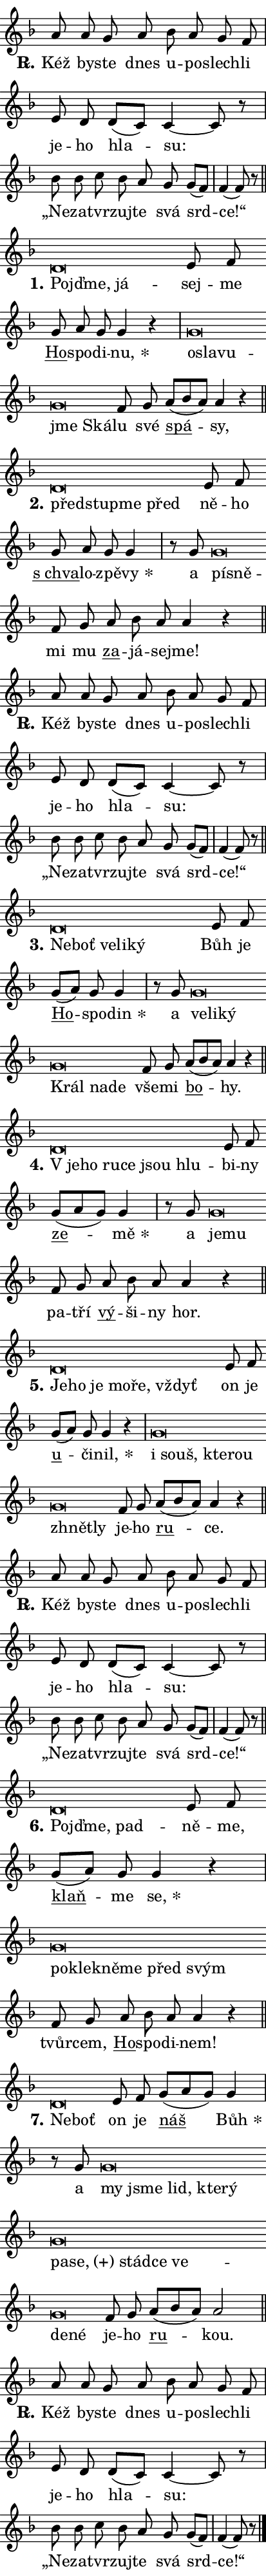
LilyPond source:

\version "2.22.1"
\header { tagline = "" }
\paper {
  indent = 0\cm
  top-margin = 0\cm
  right-margin = 0\cm
  bottom-margin = 0\cm
  left-margin = 0\cm
  paper-width = 7\cm
  page-breaking = #ly:one-page-breaking
  system-system-spacing.basic-distance = #11
  score-system-spacing.basic-distance = #11
  ragged-last = ##f
}


%% Author: Thomas Morley
%% https://lists.gnu.org/archive/html/lilypond-user/2020-05/msg00002.html
#(define (line-position grob)
"Returns position of @var[grob} in current system:
   @code{'start}, if at first time-step
   @code{'end}, if at last time-step
   @code{'middle} otherwise
"
  (let* ((col (ly:item-get-column grob))
         (ln (ly:grob-object col 'left-neighbor))
         (rn (ly:grob-object col 'right-neighbor))
         (col-to-check-left (if (ly:grob? ln) ln col))
         (col-to-check-right (if (ly:grob? rn) rn col))
         (break-dir-left
           (and
             (ly:grob-property col-to-check-left 'non-musical #f)
             (ly:item-break-dir col-to-check-left)))
         (break-dir-right
           (and
             (ly:grob-property col-to-check-right 'non-musical #f)
             (ly:item-break-dir col-to-check-right))))
        (cond ((eqv? 1 break-dir-left) 'start)
              ((eqv? -1 break-dir-right) 'end)
              (else 'middle))))

#(define (tranparent-at-line-position vctor)
  (lambda (grob)
  "Relying on @code{line-position} select the relevant enry from @var{vctor}.
Used to determine transparency,"
    (case (line-position grob)
      ((end) (not (vector-ref vctor 0)))
      ((middle) (not (vector-ref vctor 1)))
      ((start) (not (vector-ref vctor 2))))))

noteHeadBreakVisibility =
#(define-music-function (break-visibility)(vector?)
"Makes @code{NoteHead}s transparent relying on @var{break-visibility}"
#{
  \override NoteHead.transparent =
    #(tranparent-at-line-position break-visibility)
#})

#(define delete-ledgers-for-transparent-note-heads
  (lambda (grob)
    "Reads whether a @code{NoteHead} is transparent.
If so this @code{NoteHead} is removed from @code{'note-heads} from
@var{grob}, which is supposed to be @code{LedgerLineSpanner}.
As a result ledgers are not printed for this @code{NoteHead}"
    (let* ((nhds-array (ly:grob-object grob 'note-heads))
           (nhds-list
             (if (ly:grob-array? nhds-array)
                 (ly:grob-array->list nhds-array)
                 '()))
           ;; Relies on the transparent-property being done before
           ;; Staff.LedgerLineSpanner.after-line-breaking is executed.
           ;; This is fragile ...
           (to-keep
             (remove
               (lambda (nhd)
                 (ly:grob-property nhd 'transparent #f))
               nhds-list)))
      ;; TODO find a better method to iterate over grob-arrays, similiar
      ;; to filter/remove etc for lists
      ;; For now rebuilt from scratch
      (set! (ly:grob-object grob 'note-heads)  '())
      (for-each
        (lambda (nhd)
          (ly:pointer-group-interface::add-grob grob 'note-heads nhd))
        to-keep))))

hideNotes = {
  \noteHeadBreakVisibility #begin-of-line-visible
}
unHideNotes = {
  \noteHeadBreakVisibility #all-visible
}

% work-around for resetting accidentals
% https://lilypond.org/doc/v2.23/Documentation/notation/displaying-rhythms#unmetered-music
cadenzaMeasure = {
  \cadenzaOff
  \partial 1024 s1024
  \cadenzaOn
}

#(define-markup-command (accent layout props text) (markup?)
  "Underline accented syllable"
  (interpret-markup layout props
    #{\markup \override #'(offset . 4.3) \underline { #text }#}))

responsum = \markup \concat {
  "R" \hspace #-1.05 \path #0.1 #'((moveto 0 0.07) (lineto 0.9 0.8)) \hspace #0.05 "."
}

\layout {
    \context {
        \Staff
        \remove "Time_signature_engraver"
        \override LedgerLineSpanner.after-line-breaking = #delete-ledgers-for-transparent-note-heads
    }
    \context {
        \Voice {
            \override NoteHead.output-attributes = #'((class . "notehead"))
            \override Hairpin.height = #0.55
        }
    }
    \context {
        \Lyrics {
            \override StanzaNumber.output-attributes = #'((class . "stanzanumber"))
            \override LyricSpace.minimum-distance = #0.9
            \override LyricText.font-name = #"TeX Gyre Schola"
            \override LyricText.font-size = 1
            \override StanzaNumber.font-name = #"TeX Gyre Schola Bold"
            \override StanzaNumber.font-size = 1
        }
    }
}

% magnetic-lyrics.ily
%
%   written by
%     Jean Abou Samra <jean@abou-samra.fr>
%     Werner Lemberg <wl@gnu.org>
%
%   adapted by
%     Jiri Hon <jiri.hon@gmail.com>
%
% Version 2022-Apr-15

% https://www.mail-archive.com/lilypond-user@gnu.org/msg149350.html

#(define (Left_hyphen_pointer_engraver context)
   "Collect syllable-hyphen-syllable occurrences in lyrics and store
them in properties.  This engraver only looks to the left.  For
example, if the lyrics input is @code{foo -- bar}, it does the
following.

@itemize @bullet
@item
Set the @code{text} property of the @code{LyricHyphen} grob between
@q{foo} and @q{bar} to @code{foo}.

@item
Set the @code{left-hyphen} property of the @code{LyricText} grob with
text @q{foo} to the @code{LyricHyphen} grob between @q{foo} and
@q{bar}.
@end itemize

Use this auxiliary engraver in combination with the
@code{lyric-@/text::@/apply-@/magnetic-@/offset!} hook."
   (let ((hyphen #f)
         (text #f))
     (make-engraver
      (acknowledgers
       ((lyric-syllable-interface engraver grob source-engraver)
        (set! text grob)))
      (end-acknowledgers
       ((lyric-hyphen-interface engraver grob source-engraver)
        ;(when (not (grob::has-interface grob 'lyric-space-interface))
          (set! hyphen grob)));)
      ((stop-translation-timestep engraver)
       (when (and text hyphen)
         (ly:grob-set-object! text 'left-hyphen hyphen))
       (set! text #f)
       (set! hyphen #f)))))

#(define (lyric-text::apply-magnetic-offset! grob)
   "If the space between two syllables is less than the value in
property @code{LyricText@/.details@/.squash-threshold}, move the right
syllable to the left so that it gets concatenated with the left
syllable.

Use this function as a hook for
@code{LyricText@/.after-@/line-@/breaking} if the
@code{Left_@/hyphen_@/pointer_@/engraver} is active."
   (let ((hyphen (ly:grob-object grob 'left-hyphen #f)))
     (when hyphen
       (let ((left-text (ly:spanner-bound hyphen LEFT)))
         (when (grob::has-interface left-text 'lyric-syllable-interface)
           (let* ((common (ly:grob-common-refpoint grob left-text X))
                  (this-x-ext (ly:grob-extent grob common X))
                  (left-x-ext
                   (begin
                     ;; Trigger magnetism for left-text.
                     (ly:grob-property left-text 'after-line-breaking)
                     (ly:grob-extent left-text common X)))
                  ;; `delta` is the gap width between two syllables.
                  (delta (- (interval-start this-x-ext)
                            (interval-end left-x-ext)))
                  (details (ly:grob-property grob 'details))
                  (threshold (assoc-get 'squash-threshold details 0.2)))
             (when (< delta threshold)
               (let* (;; We have to manipulate the input text so that
                      ;; ligatures crossing syllable boundaries are not
                      ;; disabled.  For languages based on the Latin
                      ;; script this is essentially a beautification.
                      ;; However, for non-Western scripts it can be a
                      ;; necessity.
                      (lt (ly:grob-property left-text 'text))
                      (rt (ly:grob-property grob 'text))
                      (is-space (grob::has-interface hyphen 'lyric-space-interface))
                      (space (if is-space " " ""))
                      (space-markup (grob-interpret-markup grob " "))
                      (space-size (interval-length (ly:stencil-extent space-markup X)))
                      (extra-delta (if is-space space-size 0))
                      ;; Append new syllable.
                      (ltrt-space (if (and (string? lt) (string? rt))
                                (string-append lt space rt)
                                (make-concat-markup (list lt space rt))))
                      ;; Right-align `ltrt` to the right side.
                      (ltrt-space-markup (grob-interpret-markup
                               grob
                               (make-translate-markup
                                (cons (interval-length this-x-ext) 0)
                                (make-right-align-markup ltrt-space)))))
                 (begin
                   ;; Don't print `left-text`.
                   (ly:grob-set-property! left-text 'stencil #f)
                   ;; Set text and stencil (which holds all collected
                   ;; syllables so far) and shift it to the left.
                   (ly:grob-set-property! grob 'text ltrt-space)
                   (ly:grob-set-property! grob 'stencil ltrt-space-markup)
                   (ly:grob-translate-axis! grob (- (- delta extra-delta)) X))))))))))


#(define (lyric-hyphen::displace-bounds-first grob)
   ;; Make very sure this callback isn't triggered too early.
   (let ((left (ly:spanner-bound grob LEFT))
         (right (ly:spanner-bound grob RIGHT)))
     (ly:grob-property left 'after-line-breaking)
     (ly:grob-property right 'after-line-breaking)
     (ly:lyric-hyphen::print grob)))

squashThreshold = #0.4

\layout {
  \context {
    \Lyrics
    \consists #Left_hyphen_pointer_engraver
    \override LyricText.after-line-breaking =
      #lyric-text::apply-magnetic-offset!
    \override LyricHyphen.stencil = #lyric-hyphen::displace-bounds-first
    \override LyricText.details.squash-threshold = \squashThreshold
    \override LyricHyphen.minimum-distance = 0
    \override LyricHyphen.minimum-length = \squashThreshold
  }
}

squash = \override LyricText.details.squash-threshold = 9999
unSquash = \override LyricText.details.squash-threshold = \squashThreshold

left = \override LyricText.self-alignment-X = #LEFT
unLeft = \revert LyricText.self-alignment-X

starOffset = #(lambda (grob) 
                (let ((x_offset (ly:self-alignment-interface::aligned-on-x-parent grob)))
                  (if (= x_offset 0) 0 (+ x_offset 1.2))))

star = #(define-music-function (syllable)(string?)
"Append star separator at the end of a syllable"
#{
  \once \override LyricText.X-offset = #starOffset
  \lyricmode { \markup {
    #syllable
    \override #'((font-name . "TeX Gyre Schola Bold")) \hspace #0.2 \lower #0.65 \larger "*"
  } }
#})

starAccent = #(define-music-function (syllable)(string?)
"Append star separator at the end of a syllable and make accent"
#{
  \once \override LyricText.X-offset = #starOffset
  \lyricmode { \markup {
    \accent #syllable
    \override #'((font-name . "TeX Gyre Schola Bold")) \hspace #0.2 \lower #0.65 \larger "*"
  } }
#})

breath = #(define-music-function (syllable)(string?)
"Append breathing indicator at the end of a syllable"
#{
  \lyricmode { \markup { #syllable "+" } }
#})

optionalBreath = #(define-music-function (syllable)(string?)
"Append optional breathing indicator at the end of a syllable"
#{
  \lyricmode { \markup { #syllable "(+)" } }
#})


\score {
    <<
        \new Voice = "melody" { \cadenzaOn \key f \major \relative { a'8 a g a bes a g f \cadenzaMeasure \bar "|" e d \bar "" d[( c)] c4~ c8 r8 \cadenzaMeasure \bar "|" bes' bes c bes a g g[( f)] \cadenzaMeasure \bar "|" f4( f8)] r \cadenzaMeasure \bar "||" \break }
\relative { d'\breve*1/16 \hideNotes \breve*1/16 \breve*1/16 \bar "" \unHideNotes e8 f \bar "" g a g g4 r \cadenzaMeasure \bar "|" g\breve*1/16 \hideNotes \breve*1/16 \bar "" \breve*1/16 \bar "" \breve*1/16 \breve*1/16 \bar "" \unHideNotes f8 g \bar "" a[( bes a)] a4 r \cadenzaMeasure \bar "||" \break }
\relative { d'\breve*1/16 \hideNotes \breve*1/16 \bar "" \breve*1/16 \breve*1/16 \bar "" \unHideNotes e8 f \bar "" g a g g4 \cadenzaMeasure \bar "|" r8 g8 g\breve*1/16 \hideNotes \breve*1/16 \bar "" \unHideNotes f8 g \bar "" a bes a a4 r \cadenzaMeasure \bar "||" \break }
\relative { a'8 a g a bes a g f \cadenzaMeasure \bar "|" e d \bar "" d[( c)] c4~ c8 r8 \cadenzaMeasure \bar "|" bes' bes c bes a g g[( f)] \cadenzaMeasure \bar "|" f4( f8)] r \cadenzaMeasure \bar "||" \break }
\relative { d'\breve*1/16 \hideNotes \breve*1/16 \bar "" \breve*1/16 \bar "" \breve*1/16 \breve*1/16 \bar "" \unHideNotes e8 f \bar "" g[( a)] g g4 \cadenzaMeasure \bar "|" r8 g8 g\breve*1/16 \hideNotes \breve*1/16 \bar "" \breve*1/16 \bar "" \breve*1/16 \bar "" \breve*1/16 \breve*1/16 \bar "" \unHideNotes f8 g \bar "" a[( bes a)] a4 r \cadenzaMeasure \bar "||" \break }
\relative { d'\breve*1/16 \hideNotes \breve*1/16 \bar "" \breve*1/16 \bar "" \breve*1/16 \bar "" \breve*1/16 \breve*1/16 \bar "" \unHideNotes e8 f \bar "" g[( a g)] g4 \cadenzaMeasure \bar "|" r8 g8 g\breve*1/16 \hideNotes \breve*1/16 \bar "" \unHideNotes f8 g \bar "" a bes a a4 r \cadenzaMeasure \bar "||" \break }
\relative { d'\breve*1/16 \hideNotes \breve*1/16 \bar "" \breve*1/16 \bar "" \breve*1/16 \bar "" \breve*1/16 \breve*1/16 \bar "" \unHideNotes e8 f \bar "" g[( a)] g g4 r \cadenzaMeasure \bar "|" g\breve*1/16 \hideNotes \breve*1/16 \bar "" \breve*1/16 \bar "" \breve*1/16 \bar "" \breve*1/16 \breve*1/16 \bar "" \unHideNotes f8 g \bar "" a[( bes a)] a4 r \cadenzaMeasure \bar "||" \break }
\relative { a'8 a g a bes a g f \cadenzaMeasure \bar "|" e d \bar "" d[( c)] c4~ c8 r8 \cadenzaMeasure \bar "|" bes' bes c bes a g g[( f)] \cadenzaMeasure \bar "|" f4( f8)] r \cadenzaMeasure \bar "||" \break }
\relative { d'\breve*1/16 \hideNotes \breve*1/16 \breve*1/16 \bar "" \unHideNotes e8 f \bar "" g[( a)] g g4 r \cadenzaMeasure \bar "|" g\breve*1/16 \hideNotes \breve*1/16 \bar "" \breve*1/16 \bar "" \breve*1/16 \bar "" \breve*1/16 \breve*1/16 \bar "" \unHideNotes f8 g \bar "" a bes a a4 r \cadenzaMeasure \bar "||" \break }
\relative { d'\breve*1/16 \hideNotes \breve*1/16 \bar "" \unHideNotes e8 f \bar "" g[( a g)] g4 \cadenzaMeasure \bar "|" r8 g g\breve*1/16 \hideNotes \breve*1/16 \bar "" \breve*1/16 \bar "" \breve*1/16 \bar "" \breve*1/16 \bar "" \breve*1/16 \bar "" \breve*1/16 \bar "" \breve*1/16 \bar "" \breve*1/16 \bar "" \breve*1/16 \bar "" \breve*1/16 \breve*1/16 \bar "" \unHideNotes f8 g \bar "" a[( bes a)] a2 \cadenzaMeasure \bar "||" \break }
\relative { a'8 a g a bes a g f \cadenzaMeasure \bar "|" e d \bar "" d[( c)] c4~ c8 r8 \cadenzaMeasure \bar "|" bes' bes c bes a g g[( f)] \cadenzaMeasure \bar "|" f4( f8)] r \cadenzaMeasure \bar "||" \break } \bar "|." }
        \new Lyrics \lyricsto "melody" { \lyricmode { \set stanza = \responsum
Kéž by -- ste dnes u -- po -- slech -- li je -- ho hla -- su: „Ne -- za -- tvr -- zuj -- te svá srd -- ce!“
\set stanza = "1."
\left Pojď -- \squash me, já -- \unLeft \unSquash sej -- me \markup \accent Ho -- spo -- di -- \star nu, \left o -- \squash sla -- vu -- jme Ská -- \unLeft \unSquash lu své \markup \accent spá -- sy,
\set stanza = "2."
\left před -- \squash stup -- me před \unLeft \unSquash ně -- ho \markup \accent "s chva" -- lo -- zpě -- \star vy a \left pí -- \squash sně -- \unLeft \unSquash mi mu \markup \accent za -- já -- sej -- me!
\set stanza = \responsum
Kéž by -- ste dnes u -- po -- slech -- li je -- ho hla -- su: „Ne -- za -- tvr -- zuj -- te svá srd -- ce!“
\set stanza = "3."
\left Ne -- \squash boť ve -- li -- ký \unLeft \unSquash Bůh je \markup \accent Ho -- spo -- \star din a \left ve -- \squash li -- ký Král na -- de \unLeft \unSquash vše -- mi \markup \accent bo -- hy.
\set stanza = "4."
\left "V je" -- \squash ho ru -- ce jsou hlu -- \unLeft \unSquash bi -- ny \markup \accent ze -- \star mě a \left je -- \squash mu \unLeft \unSquash pa -- tří \markup \accent vý -- ši -- ny hor.
\set stanza = "5."
\left Je -- \squash ho je mo -- ře, vždyť \unLeft \unSquash on je \markup \accent u -- či -- \star nil, \left i \squash souš, kte -- rou zhnět -- ly \unLeft \unSquash je -- ho \markup \accent ru -- ce.
\set stanza = \responsum
Kéž by -- ste dnes u -- po -- slech -- li je -- ho hla -- su: „Ne -- za -- tvr -- zuj -- te svá srd -- ce!“
\set stanza = "6."
\left Pojď -- \squash me, pad -- \unLeft \unSquash ně -- me, \markup \accent klaň -- me \star se, \left po -- \squash kle -- kně -- me před svým \unLeft \unSquash tvůr -- cem, \markup \accent Ho -- spo -- di -- nem!
\set stanza = "7."
\left Ne -- \squash boť \unLeft \unSquash on je \markup \accent náš \star Bůh a \left my \squash jsme lid, kte -- rý pa -- \optionalBreath se, stád -- ce ve -- de -- né \unLeft \unSquash je -- ho \markup \accent ru -- kou.
\set stanza = \responsum
Kéž by -- ste dnes u -- po -- slech -- li je -- ho hla -- su: „Ne -- za -- tvr -- zuj -- te svá srd -- ce!“ } }
    >>
    \layout {}
}
